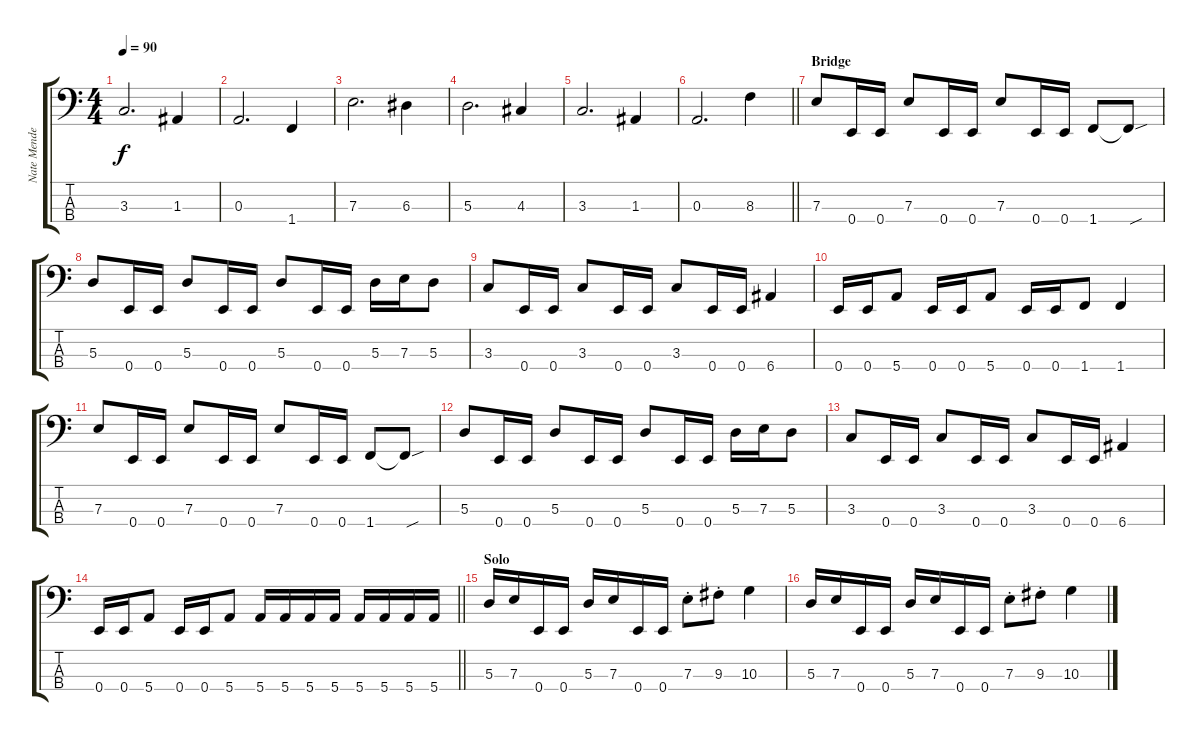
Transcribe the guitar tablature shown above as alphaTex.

\track ("Nate Mendel" "Nate Mende") {instrument electricbasspick}
\staff {score tabs}
\tuning (G2 D2 A1 E1) {hide}
\ts (4 4)
\tempo 90
\clef f4
\ks c
3.3.2{d dy f} 1.3.4 |
0.3.2{d} 1.4.4 |
7.3.2{d} 6.3.4 |
5.3.2{d} 4.3.4 |
3.3.2{d} 1.3.4 |
\barLineRight lightlight
0.3.2{d} 8.3.4 |
\section ("" "Bridge")
7.3.8 0.4.16 0.4.16 7.3.8 0.4.16 0.4.16 7.3.8 0.4.16 0.4.16 1.4.8 1.4{sou t}.8 |
5.3.8 0.4.16 0.4.16 5.3.8 0.4.16 0.4.16 5.3.8 0.4.16 0.4.16 5.3.16 7.3.16 5.3.8 |
3.3.8 0.4.16 0.4.16 3.3.8 0.4.16 0.4.16 3.3.8 0.4.16 0.4.16 6.4.4 |
0.4.16 0.4.16 5.4.8 0.4.16 0.4.16 5.4.8 0.4.16 0.4.16 1.4.8 1.4.4 |
7.3.8 0.4.16 0.4.16 7.3.8 0.4.16 0.4.16 7.3.8 0.4.16 0.4.16 1.4.8 1.4{sou t}.8 |
5.3.8 0.4.16 0.4.16 5.3.8 0.4.16 0.4.16 5.3.8 0.4.16 0.4.16 5.3.16 7.3.16 5.3.8 |
3.3.8 0.4.16 0.4.16 3.3.8 0.4.16 0.4.16 3.3.8 0.4.16 0.4.16 6.4.4 |
\barLineRight lightlight
0.4.16 0.4.16 5.4.8 0.4.16 0.4.16 5.4.8 5.4.16 5.4.16 5.4.16 5.4.16 5.4.16 5.4.16 5.4.16 5.4.16 |
\section ("" "Solo")
5.3.16 7.3.16 0.4.16 0.4.16 5.3.16 7.3.16 0.4.16 0.4.16 7.3{st}.8 9.3{st}.8 10.3.4 |
5.3.16 7.3.16 0.4.16 0.4.16 5.3.16 7.3.16 0.4.16 0.4.16 7.3{st}.8 9.3{st}.8 10.3.4
